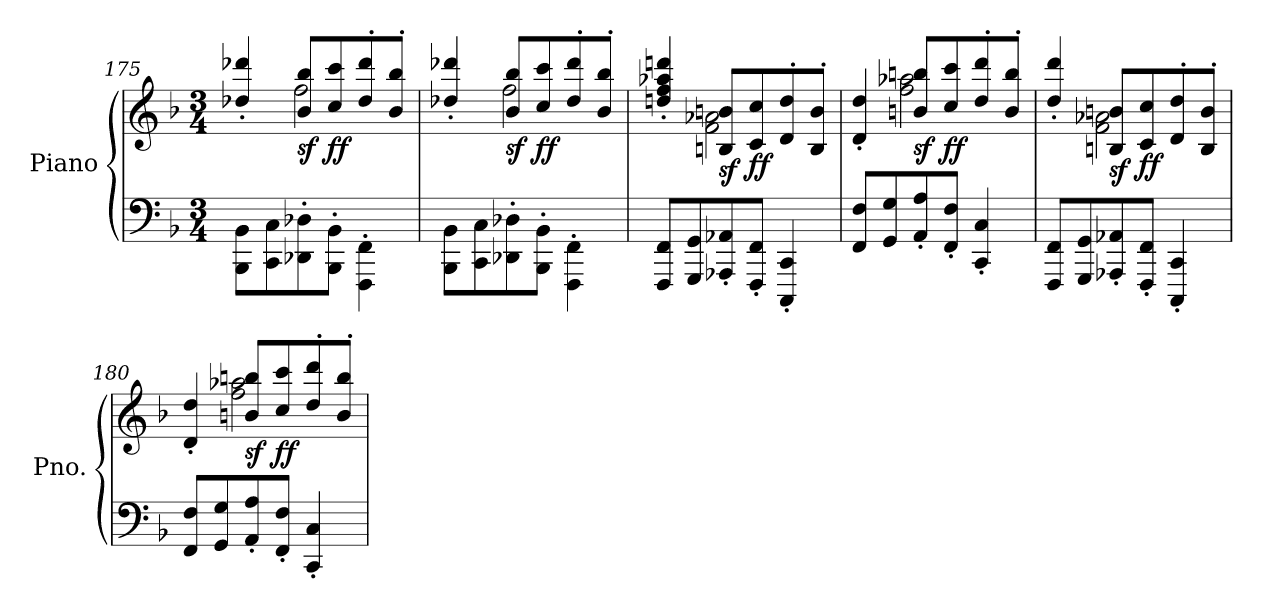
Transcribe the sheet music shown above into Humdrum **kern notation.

**kern	**kern	**dynam
*part1	*part1	*part1
*staff2	*staff1	*staff1/2
*I"Piano	*	*
*I'Pno.	*	*
*clefF4	*clefG2	*
*k[b-]	*k[b-]	*
*M3/4	*M3/4	*
=175	=175	=175
*	*^	*
8BBB-\ 8BB-\L	4dd-X/' 4ddd-X/'	4rcyy	.
8CC\ 8C\	.	.	.
!	!	!	!LO:DY:b
8DD-X\' 8D-X\'	8b-/ 8bb-/L	2ff\	sf
!	!	!	!LO:DY:b
8BBB-\' 8BB-\'J	8cc/ 8ccc/	.	ff
4FFF\' 4FF\'	8dd-/' 8ddd-/'	.	.
.	8b-/' 8bb-/'J	.	.
=176	=176	=176	=176
8BBB-\ 8BB-\L	4dd-X/' 4ddd-X/'	4rcyy	.
8CC\ 8C\	.	.	.
!	!	!	!LO:DY:b
8DD-X\' 8D-X\'	8b-/ 8bb-/L	2ff\	sf
!	!	!	!LO:DY:b
8BBB-\' 8BB-\'J	8cc/ 8ccc/	.	ff
4FFF\' 4FF\'	8dd-/' 8ddd-/'	.	.
.	8b-/' 8bb-/'J	.	.
=177	=177	=177	=177
8FFF/ 8FF/L	4ddn/' 4ff/' 4aa-X/' 4dddn/'	4rcyy	.
8GGG/ 8GG/	.	.	.
!	!	!	!LO:DY:b
8AAA-X/' 8AA-X/'	8Bn/ 8bn/L	2f\ 2a-X\	sf
!	!	!	!LO:DY:b
8FFF/' 8FF/'J	8c/ 8cc/	.	ff
4CCC/' 4CC/'	8d/' 8dd/'	.	.
.	8B/' 8b/'J	.	.
=178	=178	=178	=178
8FF/ 8F/L	4d/' 4dd/'	4rcyy	.
8GG/ 8G/	.	.	.
!	!	!	!LO:DY:b
8AA/' 8A/'	8bn/ 8bbn/L	2ff\ 2aa-X\	sf
!	!	!	!LO:DY:b
8FF/' 8F/'J	8cc/ 8ccc/	.	ff
4CC/' 4C/'	8dd/' 8ddd/'	.	.
.	8b/' 8bb/'J	.	.
!!LO:LB:g=z	!!
=179	=179	=179	=179
8FFF/ 8FF/L	4dd/' 4ddd/'	4rcyy	.
8GGG/ 8GG/	.	.	.
!	!	!	!LO:DY:b
8AAA-X/' 8AA-X/'	8Bn/ 8bn/L	2f\ 2a-X\	sf
!	!	!	!LO:DY:b
8FFF/' 8FF/'J	8c/ 8cc/	.	ff
4CCC/' 4CC/'	8d/' 8dd/'	.	.
.	8B/' 8b/'J	.	.
=180	=180	=180	=180
8FF/ 8F/L	4d/' 4dd/'	4rcyy	.
8GG/ 8G/	.	.	.
!	!	!	!LO:DY:b
8AA/' 8A/'	8bn/ 8bbn/L	2ff\ 2aa-X\	sf
!	!	!	!LO:DY:b
8FF/' 8F/'J	8cc/ 8ccc/	.	ff
4CC/' 4C/'	8dd/' 8ddd/'	.	.
.	8b/' 8bb/'J	.	.
*	*v	*v	*
=	=	=
*-	*-	*-
